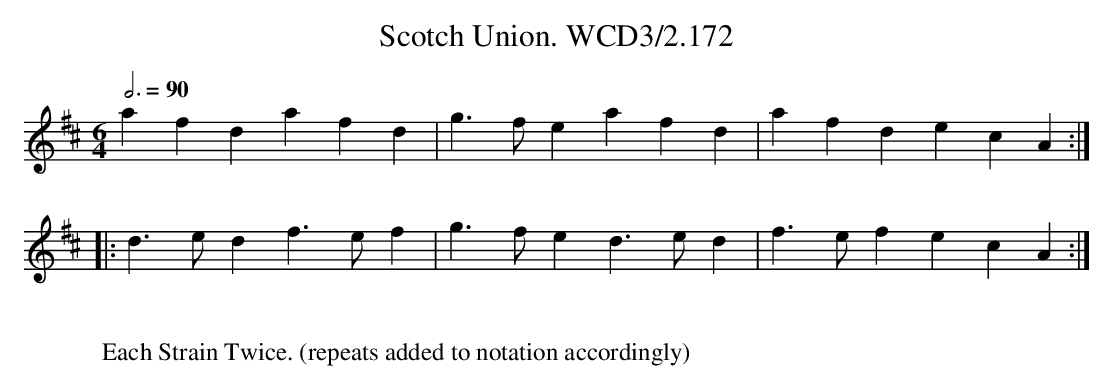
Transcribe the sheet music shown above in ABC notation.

X:1
T:Scotch Union. WCD3/2.172
M:6/4
L:1/4
Q:3/4=90
K:D
afd afd| g3/f/eafd|afd ecA:|
|:d3/e/d f3/e/f|g3/f/e d3/e/d|f3/e/ f ecA:|
W:
W:Each Strain Twice. (repeats added to notation accordingly)
